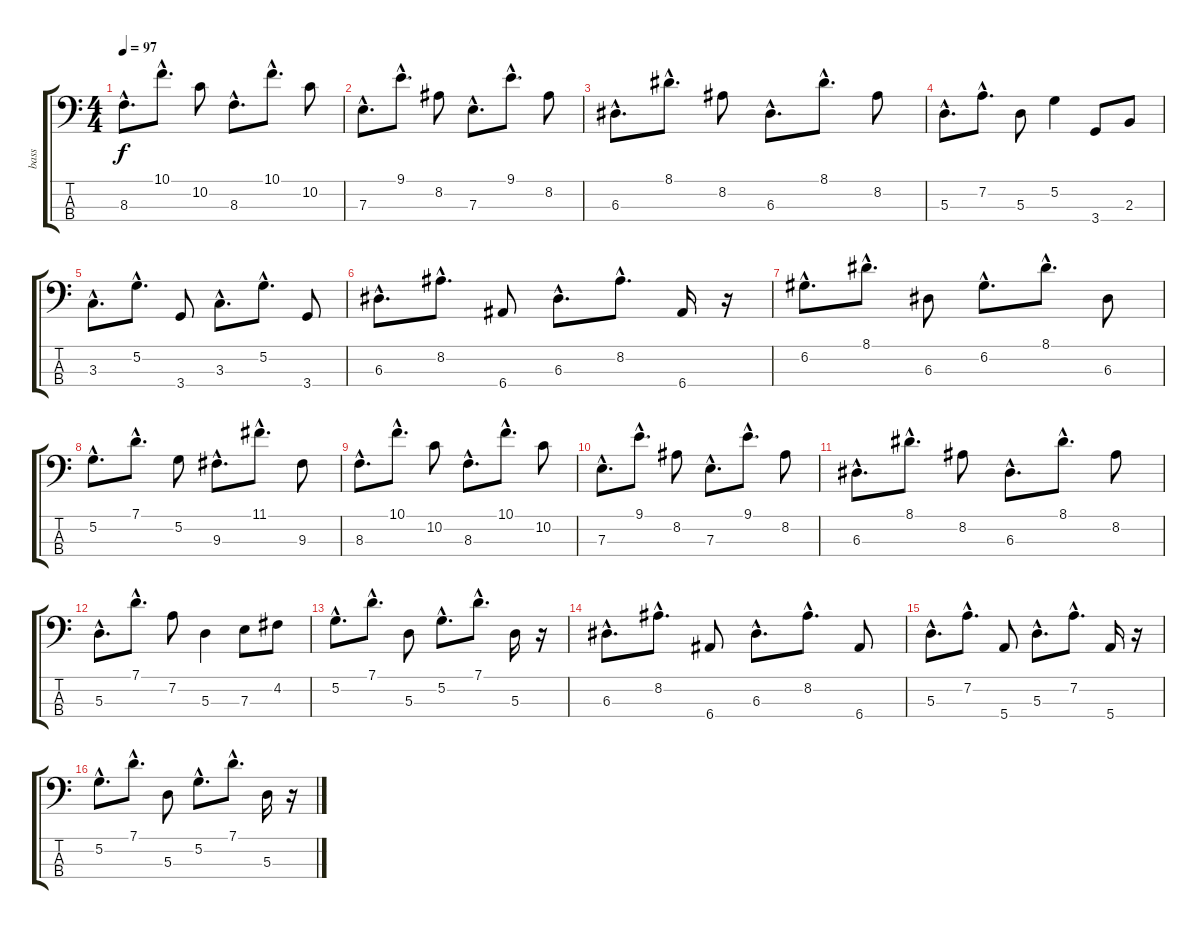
\track ("bass" "bass") {instrument acousticbass}
\staff {score tabs}
\tuning (G2 D2 A1 E1) {hide}
\ts (4 4)
\tempo 97
\clef f4
\ks c
8.3{hac}.8{d dy f} 10.1{hac}.8{d} 10.2.8 8.3{hac}.8{d} 10.1{hac}.8{d} 10.2.8 |
7.3{hac}.8{d} 9.1{hac}.8{d} 8.2.8 7.3{hac}.8{d} 9.1{hac}.8{d} 8.2.8 |
6.3{hac}.8{d} 8.1{hac}.8{d} 8.2.8 6.3{hac}.8{d} 8.1{hac}.8{d} 8.2.8 |
5.3{hac}.8{d} 7.2{hac}.8{d} 5.3.8 5.2.4 3.4.8 2.3.8 |
3.3{hac}.8{d} 5.2{hac}.8{d} 3.4.8 3.3{hac}.8{d} 5.2{hac}.8{d} 3.4.8 |
6.3{hac}.8{d} 8.2{hac}.8{d} 6.4.8 6.3{hac}.8{d} 8.2{hac}.8{d} 6.4.16 r.16 |
6.2{hac}.8{d} 8.1{hac}.8{d} 6.3.8 6.2{hac}.8{d} 8.1{hac}.8{d} 6.3.8 |
5.2{hac}.8{d} 7.1{hac}.8{d} 5.2.8 9.3{hac}.8{d} 11.1{hac}.8{d} 9.3.8 |
8.3{hac}.8{d} 10.1{hac}.8{d} 10.2.8 8.3{hac}.8{d} 10.1{hac}.8{d} 10.2.8 |
7.3{hac}.8{d} 9.1{hac}.8{d} 8.2.8 7.3{hac}.8{d} 9.1{hac}.8{d} 8.2.8 |
6.3{hac}.8{d} 8.1{hac}.8{d} 8.2.8 6.3{hac}.8{d} 8.1{hac}.8{d} 8.2.8 |
5.3{hac}.8{d} 7.1{hac}.8{d} 7.2.8 5.3.4 7.3.8 4.2.8 |
5.2{hac}.8{d} 7.1{hac}.8{d} 5.3.8 5.2{hac}.8{d} 7.1{hac}.8{d} 5.3.16 r.16 |
6.3{hac}.8{d} 8.2{hac}.8{d} 6.4.8 6.3{hac}.8{d} 8.2{hac}.8{d} 6.4.8 |
5.3{hac}.8{d} 7.2{hac}.8{d} 5.4.8 5.3{hac}.8{d} 7.2{hac}.8{d} 5.4.16 r.16 |
5.2{hac}.8{d} 7.1{hac}.8{d} 5.3.8 5.2{hac}.8{d} 7.1{hac}.8{d} 5.3.16 r.16
